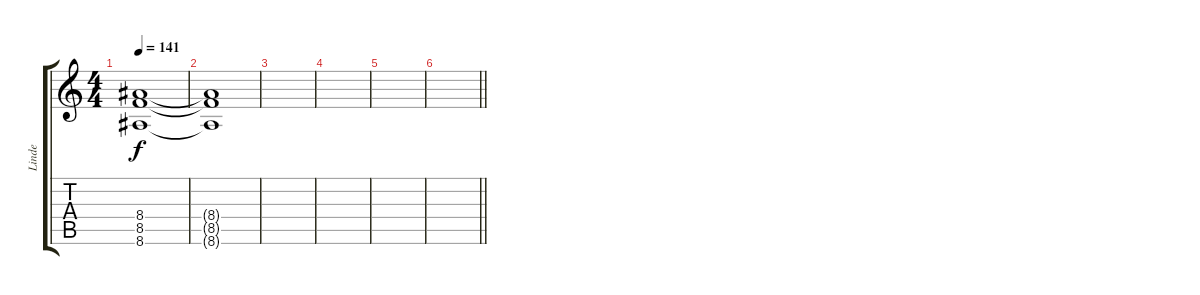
\track ("Linde" "Linde") {instrument distortionguitar}
\staff {score tabs}
\tuning (E4 B3 G3 D3 A2 D2) {hide}
\ts (4 4)
\tempo 141
\clef g2
\ks c
(8.4{t} 8.5{t} 8.6{t}).1{dy f} |
(8.4{t} 8.5{t} 8.6{t}).1 |
|
|
|
\barLineRight lightlight
